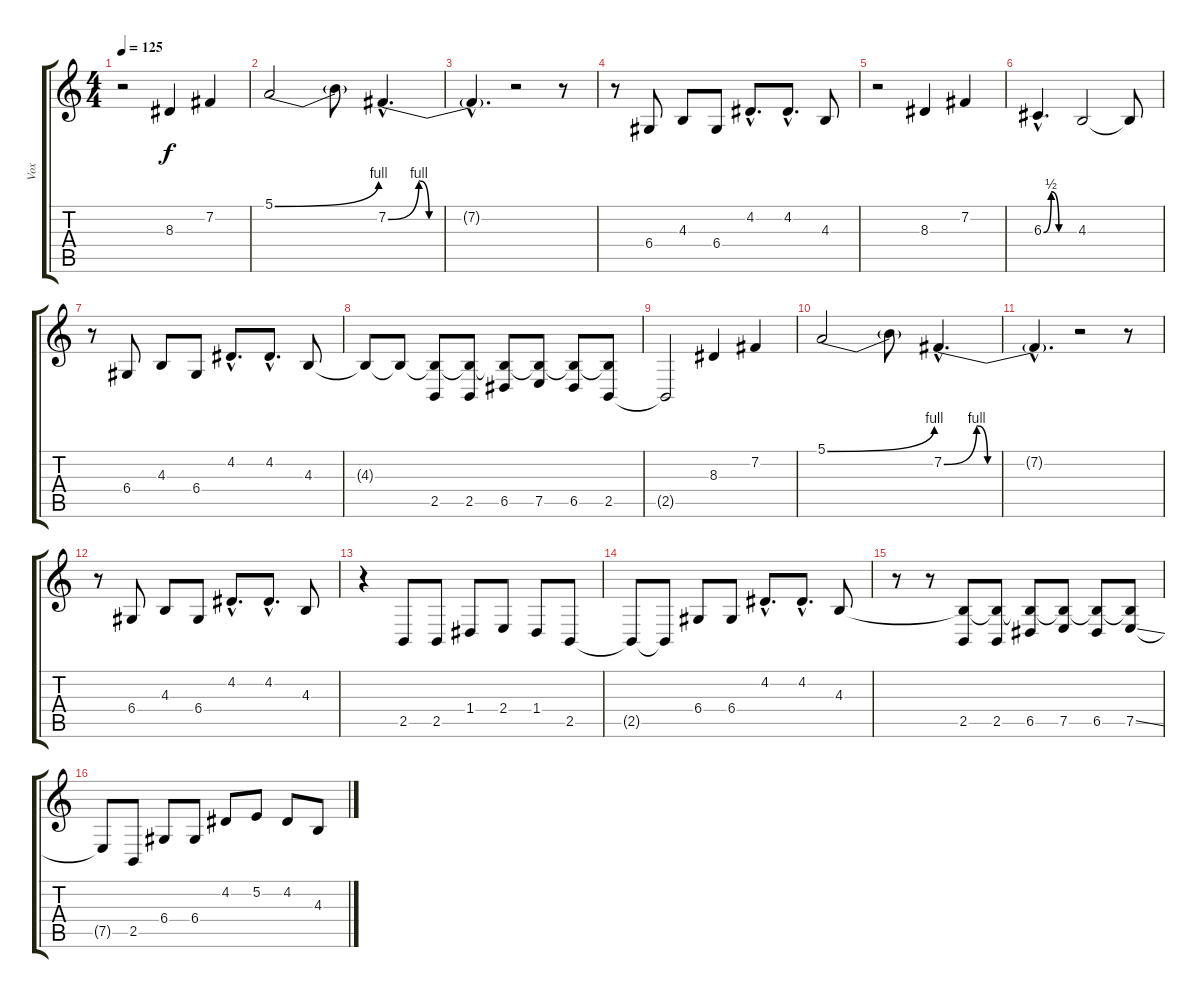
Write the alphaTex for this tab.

\track ("Vox" "Vox") {instrument altosax}
\staff {score tabs}
\tuning (E4 B3 G3 D3 A2 E2) {hide}
\ts (4 4)
\tempo 125
\clef g2
\ks c
r.2{dy f} 8.3.4 7.2.4 |
5.1{be (bend 0 0 60 4)}.2 5.1{t}.8 7.2{be (custom 0 0 15 4 20 0 30 0 45 0 60 0) hac}.4{d} |
7.2{hac t}.4{d} r.2 r.8 |
r.8 6.4.8 4.3.8 6.4.8 4.2{hac}.8{d} 4.2{hac}.8{d} 4.3.8 |
r.2 8.3.4 7.2.4 |
6.3{be (custom 0 0 15 2 30 0 45 0 60 0) hac}.4{d} 4.3.2 4.3{t}.8 |
r.8 6.4.8 4.3.8 6.4.8 4.2{hac}.8{d} 4.2{hac}.8{d} 4.3.8 |
4.3{t}.8 4.3{t}.8 (4.3{t} 2.5).8 (4.3{t} 2.5).8 (4.3{t} 6.5).8 (4.3{t} 7.5).8 (4.3{t} 6.5).8 (4.3{t} 2.5).8 |
2.5{t}.2 8.3.4 7.2.4 |
5.1{be (bend 0 0 60 4)}.2 5.1{t}.8 7.2{be (custom 0 0 15 4 20 0 30 0 45 0 60 0) hac}.4{d} |
7.2{hac t}.4{d} r.2 r.8 |
r.8 6.4.8 4.3.8 6.4.8 4.2{hac}.8{d} 4.2{hac}.8{d} 4.3.8 |
r.4 2.5.8 2.5.8 1.4.8 2.4.8 1.4.8 2.5.8 |
2.5{t}.8 2.5{t}.8 6.4.8 6.4.8 4.2{hac}.8{d} 4.2{hac}.8{d} 4.3.8 |
r.8 r.8 (4.3{t} 2.5).8 (4.3{t} 2.5).8 (4.3{t} 6.5).8 (4.3{t} 7.5).8 (4.3{t} 6.5).8 (4.3{t} 7.5{ss}).8 |
7.5{t}.8 2.5.8 6.4.8 6.4.8 4.2.8 5.2.8 4.2.8 4.3.8
